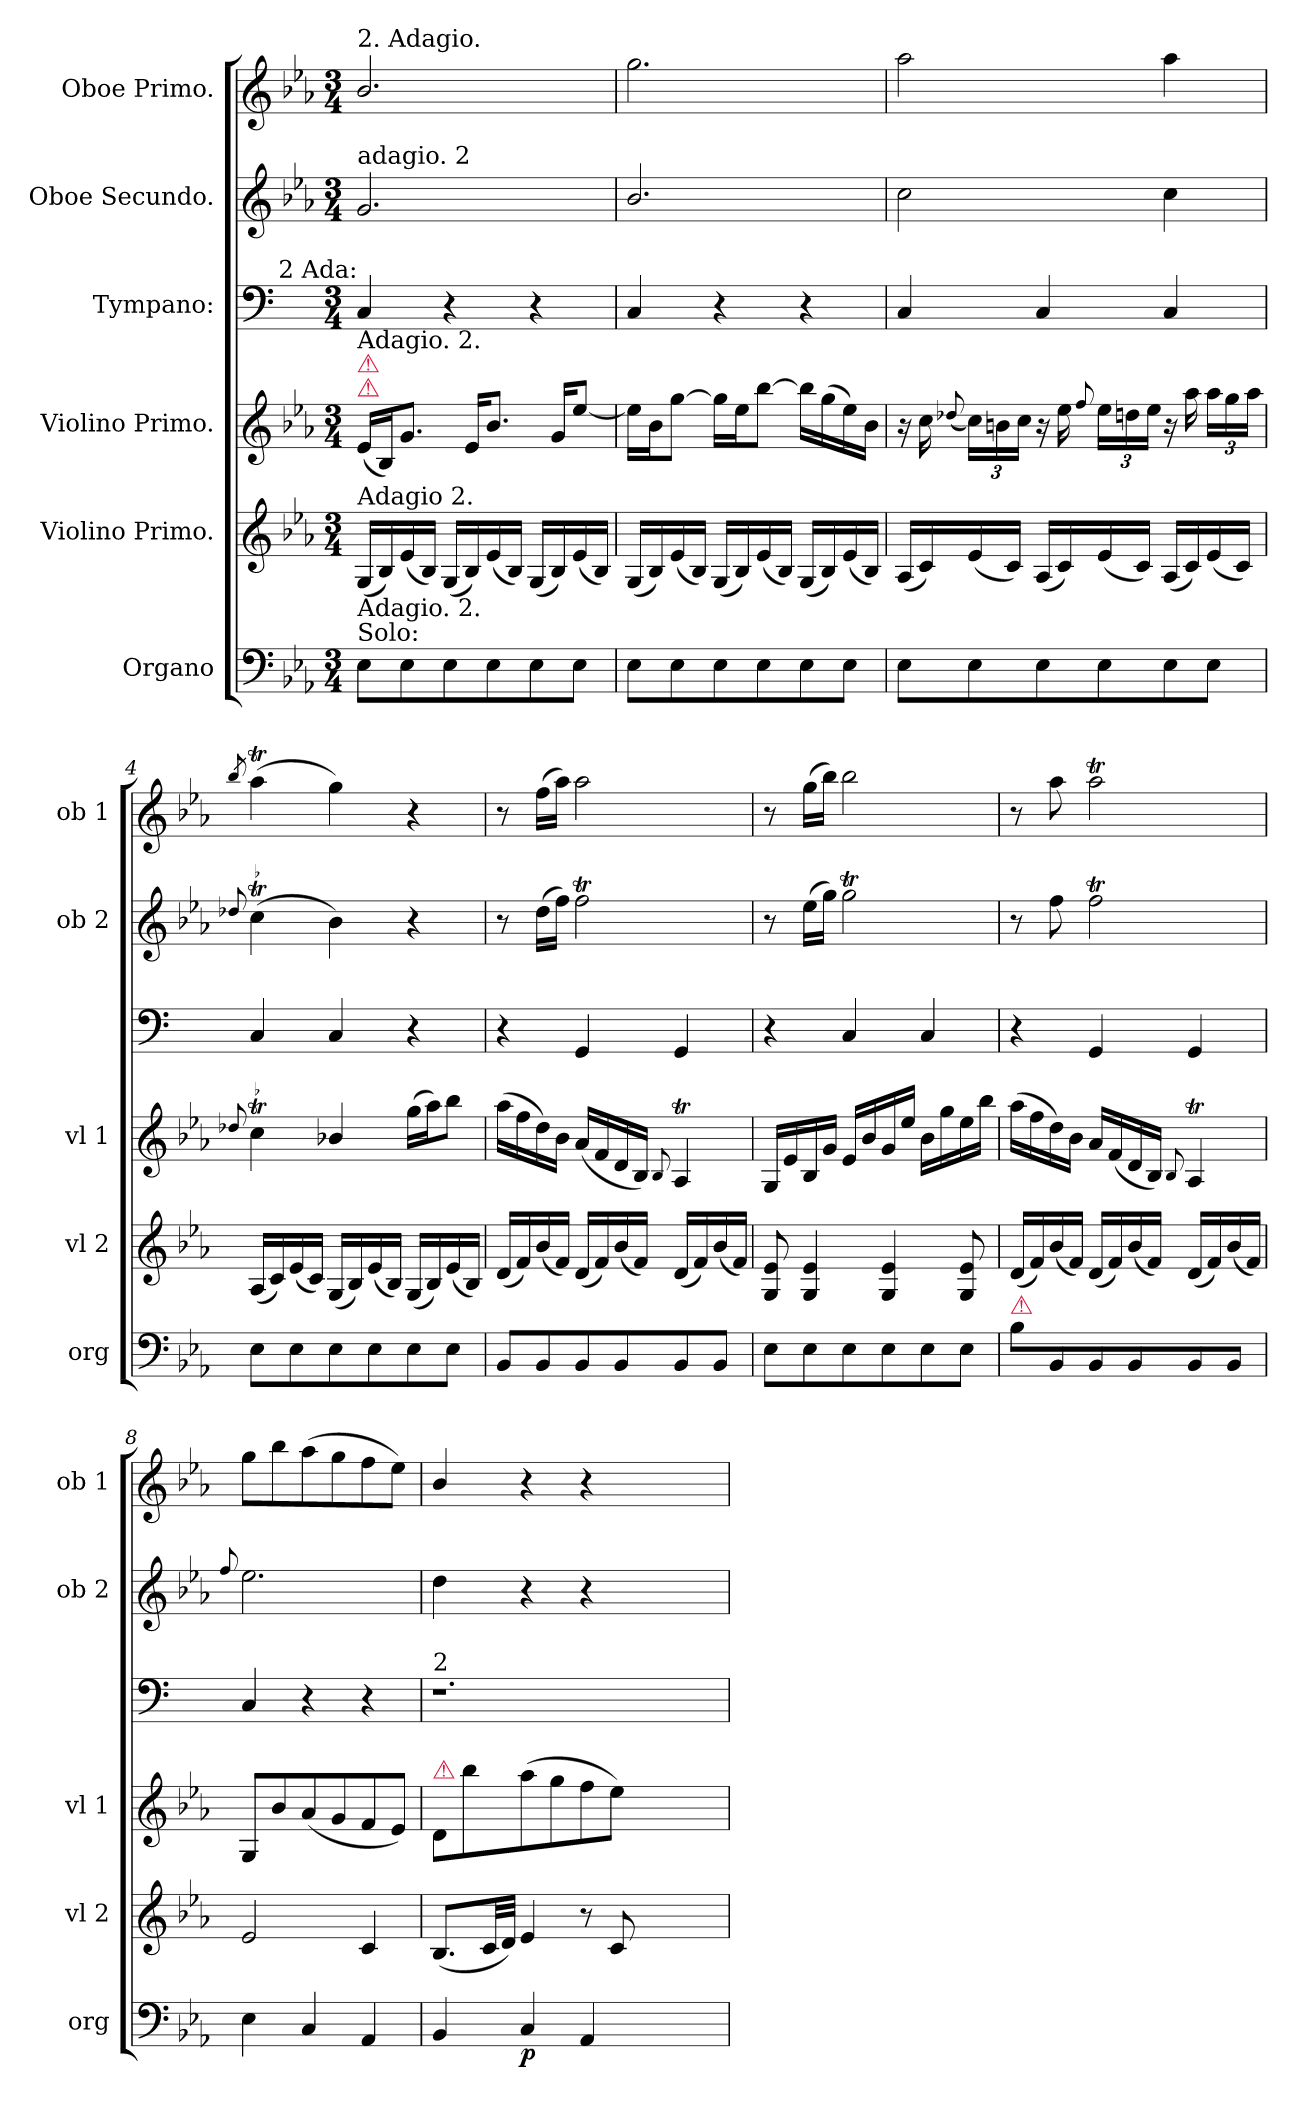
**kern	**dynam	**kern	**kern	**dynam	**kern	**kern	**kern
*part6	*part6	*part5	*part4	*part4	*part3	*part2	*part1
*staff6	*staff6	*staff5	*staff4	*staff4	*staff3	*staff2	*staff1
*I"Organo	*	*I"Violino Primo.	*I"Violino Primo.	*	*I"Tympano:	*I"Oboe Secundo.	*I"Oboe Primo.
*I'org	*	*I'vl 2	*I'vl 1	*	*	*I'ob 2	*I'ob 1
*clefF4	*	*clefG2	*clefG2	*	*clefF4	*clefG2	*clefG2
*	*	*	*	*	*ITrd-2c-3	*	*
*k[b-e-a-]	*	*k[b-e-a-]	*k[b-e-a-]	*	*k[b-e-a-]	*k[b-e-a-]	*k[b-e-a-]
*E-:	*	*E-:	*E-:	*	*E-:	*E-:	*E-:
*M3/4	*	*M3/4	*M3/4	*	*M3/4	*M3/4	*M3/4
=1	=1	=1	=1	=1	=1	=1	=1
!	!	!	!	!	!	!	!LO:TX:a:t=2. Adagio.
!	!	!	!	!	!	!LO:TX:a:t=adagio. 2	!
!	!	!	!	!	!LO:TX:a:rj:t=2 Ada&colon;	!	!
!	!	!	!LO:TX:a:color=crimson:t=⚠	!	!	!	!
!	!	!	!LO:TX:a:color=crimson:t=⚠	!	!	!	!
!	!	!	!LO:TX:a:t=Adagio. 2.	!	!	!	!
!	!	!LO:TX:a:t=Adagio 2.	!	!	!	!	!
!LO:TX:a:t=Solo&colon;	!	!	!	!	!	!	!
!LO:TX:a:t=Adagio. 2.	!	!	!	!	!	!	!
8E-\L	.	(16G/LL	(16e-/LL	.	4E-/	2.g/	2.b-/
.	.	16B-/)	16B-/J)	.	.	.	.
8E-\	.	(16e-/	8.g/J	.	.	.	.
.	.	16B-/JJ)	.	.	.	.	.
8E-\	.	(16G/LL	.	.	4r	.	.
.	.	16B-/)	16e-/KL	.	.	.	.
8E-\	.	(16e-/	8.b-/J	.	.	.	.
.	.	16B-/JJ)	.	.	.	.	.
8E-\	.	(16G/LL	.	.	4r	.	.
.	.	16B-/)	16g/KL	.	.	.	.
8E-\J	.	(16e-/	[8ee-/J	.	.	.	.
.	.	16B-/JJ)	.	.	.	.	.
=2	=2	=2	=2	=2	=2	=2	=2
8E-\L	.	(16G/LL	16ee-\LL]	.	4E-/	2.b-/	2.gg\
.	.	16B-/)	16b-\J	.	.	.	.
8E-\	.	(16e-/	[8gg\J	.	.	.	.
.	.	16B-/JJ)	.	.	.	.	.
8E-\	.	(16G/LL	16gg\LL]	.	4r	.	.
.	.	16B-/)	16ee-\J	.	.	.	.
8E-\	.	(16e-/	[8bb-\J	.	.	.	.
.	.	16B-/JJ)	.	.	.	.	.
8E-\	.	(16G/LL	16bb-\LL]	.	4r	.	.
.	.	16B-/)	(16gg\	.	.	.	.
8E-\J	.	(16e-/	16ee-\)	.	.	.	.
.	.	16B-/JJ)	16b-\JJ	.	.	.	.
=3	=3	=3	=3	=3	=3	=3	=3
8E-\L	.	(16A-/LL	16r	.	4E-/	2cc\	2aa-\
.	.	16c/)	16cc\	.	.	.	.
.	.	.	(<8qqdd-X/	.	.	.	.
8E-\	.	(16e-/	24cc\LL)	.	.	.	.
.	.	.	24bn\	.	.	.	.
.	.	16c/JJ)	.	.	.	.	.
.	.	.	24cc\JJ	.	.	.	.
8E-\	.	(16A-/LL	16r	.	4E-/	.	.
.	.	16c/)	16ee-\	.	.	.	.
.	.	.	8qqff/	.	.	.	.
8E-\	.	(16e-/	24ee-\LL	.	.	.	.
.	.	.	24ddn\	.	.	.	.
.	.	16c/JJ)	.	.	.	.	.
.	.	.	24ee-\JJ	.	.	.	.
8E-\	.	(16A-/LL	16r	.	4E-/	4cc\	4aa-\
.	.	16c/)	16aa-\	.	.	.	.
8E-\J	.	(16e-/	24aa-\LL	.	.	.	.
.	.	.	24gg\	.	.	.	.
.	.	16c/JJ)	.	.	.	.	.
.	.	.	24aa-\JJ	.	.	.	.
=4	=4	=4	=4	=4	=4	=4	=4
.	.	.	8qqdd-X/	.	.	8qqdd-X/	8qbb-/
!	!	!	!LO:TR:acc=-	!	!	!LO:TR:acc=-	!
8E-\L	.	(16A-/LL	4cct\	.	4E-/	(4cct\	(4aa-T\
.	.	16c/)	.	.	.	.	.
8E-\	.	(16e-/	.	.	.	.	.
.	.	16c/JJ)	.	.	.	.	.
8E-\	.	(16G/LL	4b-X/	.	4E-/	4b-\)	4gg\)
.	.	16B-/)	.	.	.	.	.
8E-\	.	(16e-/	.	.	.	.	.
.	.	16B-/JJ)	.	.	.	.	.
8E-\	.	(16G/LL	(16gg\LL	.	4r	4r	4r
.	.	16B-/)	16aa-\J)	.	.	.	.
8E-\J	.	(16e-/	8bb-\J	.	.	.	.
.	.	16B-/JJ)	.	.	.	.	.
=5	=5	=5	=5	=5	=5	=5	=5
8BB-/L	.	(16d/LL	(16aa-\LL	.	4r	8r	8r
.	.	16f/)	16ff\	.	.	.	.
8BB-/	.	(16b-/	16dd\)	.	.	(16dd\LL	(16ff\LL
.	.	16f/JJ)	16b-\JJ	.	.	16ff\JJ)	16aa-\JJ)
8BB-/	.	(16d/LL	(16a-/LL	.	4BB-/	2ffT\	2aa-\
.	.	16f/)	16f/	.	.	.	.
8BB-/	.	(16b-/	16d/	.	.	.	.
.	.	16f/JJ)	16B-/JJ)	.	.	.	.
.	.	.	8qqB-/	.	.	.	.
8BB-/	.	(16d/LL	4A-T/	.	4BB-/	.	.
.	.	16f/)	.	.	.	.	.
8BB-/J	.	(16b-/	.	.	.	.	.
.	.	16f/JJ)	.	.	.	.	.
=6	=6	=6	=6	=6	=6	=6	=6
8E-\L	.	8G/ 8e-/	16G/LL	.	4r	8r	8r
.	.	.	16e-/	.	.	.	.
8E-\	.	4G/ 4e-/	16B-/	.	.	(16ee-\LL	(16gg\LL
.	.	.	16g/JJ	.	.	16gg\JJ)	16bb-\JJ)
8E-\	.	.	16e-/LL	.	4E-/	2ggt\	2bb-\
.	.	.	16b-/	.	.	.	.
8E-\	.	4G/ 4e-/	16g/	.	.	.	.
.	.	.	16ee-/JJ	.	.	.	.
8E-\	.	.	16b-\LL	.	4E-/	.	.
.	.	.	16gg\	.	.	.	.
8E-\J	.	8G/ 8e-/	16ee-\	.	.	.	.
.	.	.	16bb-\JJ	.	.	.	.
=7	=7	=7	=7	=7	=7	=7	=7
!LO:TX:a:color=crimson:t=⚠	!	!	!	!	!	!	!
8B-\L	.	(16d/LL	(16aa-\LL	.	4r	8r	8r
.	.	16f/)	16ff\	.	.	.	.
8BB-/	.	(16b-/	16dd\)	.	.	8ff\	8aa-\
.	.	16f/JJ)	16b-\JJ	.	.	.	.
8BB-/	.	(16d/LL	16a-/LL	.	4BB-/	2ffT\	2aa-T\
.	.	16f/)	(16f/	.	.	.	.
8BB-/	.	(16b-/	16d/	.	.	.	.
.	.	16f/JJ)	16B-/JJ)	.	.	.	.
.	.	.	8qqB-/	.	.	.	.
8BB-/	.	(16d/LL	4A-T/	.	4BB-/	.	.
.	.	16f/)	.	.	.	.	.
8BB-/J	.	(16b-/	.	.	.	.	.
.	.	16f/JJ)	.	.	.	.	.
=8	=8	=8	=8	=8	=8	=8	=8
.	.	.	.	.	.	8qqff/	.
4E-\	.	2e-/	8G/L	.	4E-/	2.ee-\	8gg\L
.	.	.	8b-/	.	.	.	8bb-\
4C/	.	.	(8a-/	.	4r	.	(8aa-\
.	.	.	8g/	.	.	.	8gg\
4AA-/	.	4c/	8f/	.	4r	.	8ff\
.	.	.	8e-/J)	.	.	.	8ee-\J)
=9	=9	=9	=9	=9	=9	=9	=9
!	!	!	!	!	!LO:TX:a:t=2	!	!
!	!	!	!LO:TX:a:color=crimson:t=⚠	!	!	!	!
4BB-/	.	(8.B-/L	8d/L	.	1.r	4dd\	4b-/
.	.	.	8bb-\	.	.	.	.
.	.	32c/LL	.	.	.	.	.
.	.	32d/JJJ)	.	.	.	.	.
4C/	p.	4e-/	(8aa-\	pia&colon;	.	4r	4r
.	.	.	8gg\	.	.	.	.
4AA-/	.	8r	8ff\	.	.	4r	4r
.	.	8c/	8ee-\J)	.	.	.	.
2.ryy	.	2.ryy	2.ryy	.	.	2.ryy	2.ryy
=	=	=	=	=	=	=	=
*-	*-	*-	*-	*-	*-	*-	*-
